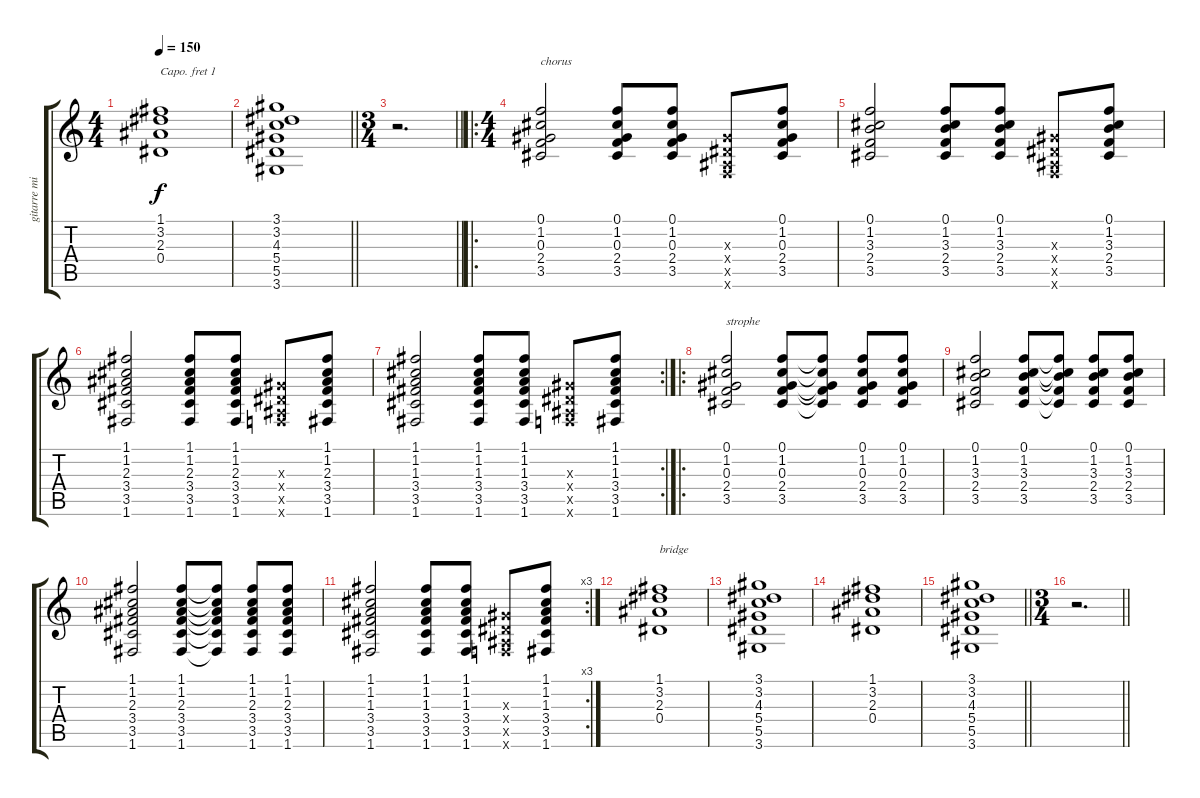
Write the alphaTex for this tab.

\track ("gitarre mit capo im 1." "gitarre mi") {instrument acousticguitarsteel}
\staff {score tabs}
\capo 1
\tuning (E4 B3 G3 D3 A2 E2) {hide}
\ts (4 4)
\tempo 150
\clef g2
\ks c
(1.1 3.2 2.3 0.4).1{dy f} |
\barLineRight lightlight
(3.1 3.2 4.3 5.4 5.5 3.6).1 |
\ts (3 4)
\barLineRight lightlight
r.2{d} |
\ro
\ts (4 4)
(0.1 1.2 0.3 2.4 3.5).2{txt "chorus"} (0.1 1.2 0.3 2.4 3.5).8 (0.1 1.2 0.3 2.4 3.5).8 (0.3{x} 0.4{x} 0.5{x} 0.6{x}).8 (0.1 1.2 0.3 2.4 3.5).8 |
(0.1 1.2 3.3 2.4 3.5).2 (0.1 1.2 3.3 2.4 3.5).8 (0.1 1.2 3.3 2.4 3.5).8 (0.3{x} 0.4{x} 0.5{x} 0.6{x}).8 (0.1 1.2 3.3 2.4 3.5).8 |
(1.1 1.2 2.3 3.4 3.5 1.6).2 (1.1 1.2 2.3 3.4 3.5 1.6).8 (1.1 1.2 2.3 3.4 3.5 1.6).8 (0.3{x} 0.4{x} 0.5{x} 0.6{x}).8 (1.1 1.2 2.3 3.4 3.5 1.6).8 |
\rc 2
(1.1 1.2 1.3 3.4 3.5 1.6).2 (1.1 1.2 1.3 3.4 3.5 1.6).8 (1.1 1.2 1.3 3.4 3.5 1.6).8 (0.3{x} 0.4{x} 0.5{x} 0.6{x}).8 (1.1 1.2 1.3 3.4 3.5 1.6).8 |
\ro
(0.1 1.2 0.3 2.4 3.5).2{txt "strophe"} (0.1 1.2 0.3 2.4 3.5).8 (0.1{t} 1.2{t} 0.3{t} 2.4{t} 3.5{t}).8 (0.1 1.2 0.3 2.4 3.5).8 (0.1 1.2 0.3 2.4 3.5).8 |
(0.1 1.2 3.3 2.4 3.5).2 (0.1 1.2 3.3 2.4 3.5).8 (0.1{t} 1.2{t} 3.3{t} 2.4{t} 3.5{t}).8 (0.1 1.2 3.3 2.4 3.5).8 (0.1 1.2 3.3 2.4 3.5).8 |
(1.1 1.2 2.3 3.4 3.5 1.6).2 (1.1 1.2 2.3 3.4 3.5 1.6).8 (1.1{t} 1.2{t} 2.3{t} 3.4{t} 3.5{t} 1.6{t}).8 (1.1 1.2 2.3 3.4 3.5 1.6).8 (1.1 1.2 2.3 3.4 3.5 1.6).8 |
\rc 3
(1.1 1.2 1.3 3.4 3.5 1.6).2 (1.1 1.2 1.3 3.4 3.5 1.6).8 (1.1 1.2 1.3 3.4 3.5 1.6).8 (0.3{x} 0.4{x} 0.5{x} 0.6{x}).8 (1.1 1.2 1.3 3.4 3.5 1.6).8 |
(1.1 3.2 2.3 0.4).1{txt "bridge"} |
(3.1 3.2 4.3 5.4 5.5 3.6).1 |
(1.1 3.2 2.3 0.4).1 |
\barLineRight lightlight
(3.1 3.2 4.3 5.4 5.5 3.6).1 |
\ts (3 4)
\barLineRight lightlight
r.2{d}
